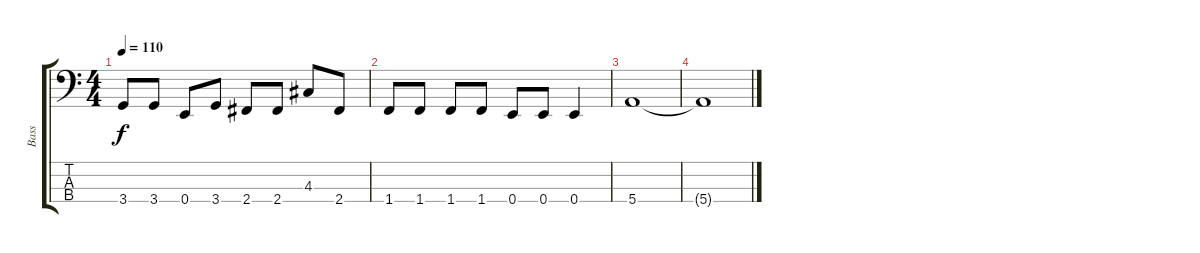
\track ("Bass" "Bass") {instrument electricbassfinger}
\staff {score tabs}
\tuning (G2 D2 A1 E1) {hide}
\ts (4 4)
\tempo 110
\clef f4
\ks c
3.4.8{dy f} 3.4.8 0.4.8 3.4.8 2.4.8 2.4.8 4.3.8 2.4.8 |
1.4.8 1.4.8 1.4.8 1.4.8 0.4.8 0.4.8 0.4.4 |
5.4.1 |
5.4{t}.1
